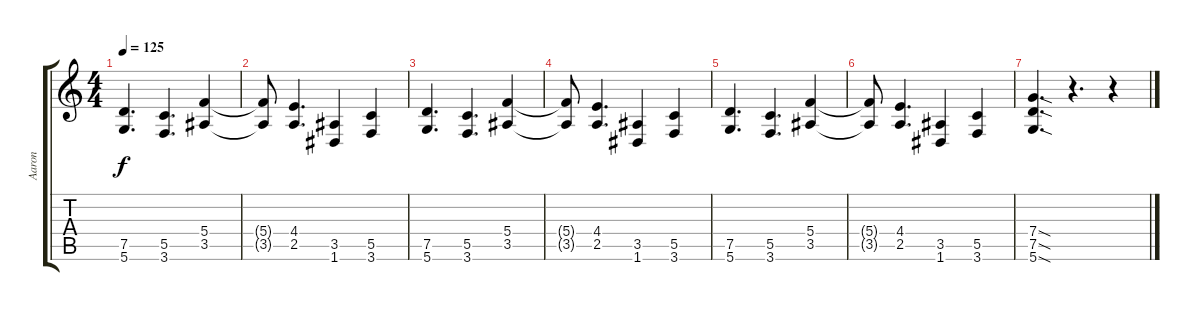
\track ("Aaron" "Aaron") {instrument distortionguitar}
\staff {score tabs}
\tuning (D4 A3 F3 C3 G2 D2) {hide}
\ts (4 4)
\tempo 125
\clef g2
\ks c
(7.5 5.6).4{d dy f} (5.5 3.6).4{d} (5.4 3.5).4 |
(5.4{t} 3.5{t}).8 (4.4 2.5).4{d} (3.5 1.6).4 (5.5 3.6).4 |
(7.5 5.6).4{d} (5.5 3.6).4{d} (5.4 3.5).4 |
(5.4{t} 3.5{t}).8 (4.4 2.5).4{d} (3.5 1.6).4 (5.5 3.6).4 |
(7.5 5.6).4{d} (5.5 3.6).4{d} (5.4 3.5).4 |
(5.4{t} 3.5{t}).8 (4.4 2.5).4{d} (3.5 1.6).4 (5.5 3.6).4 |
(7.4{sod} 7.5{sod} 5.6{sod}).4{d} r.4{d} r.4
